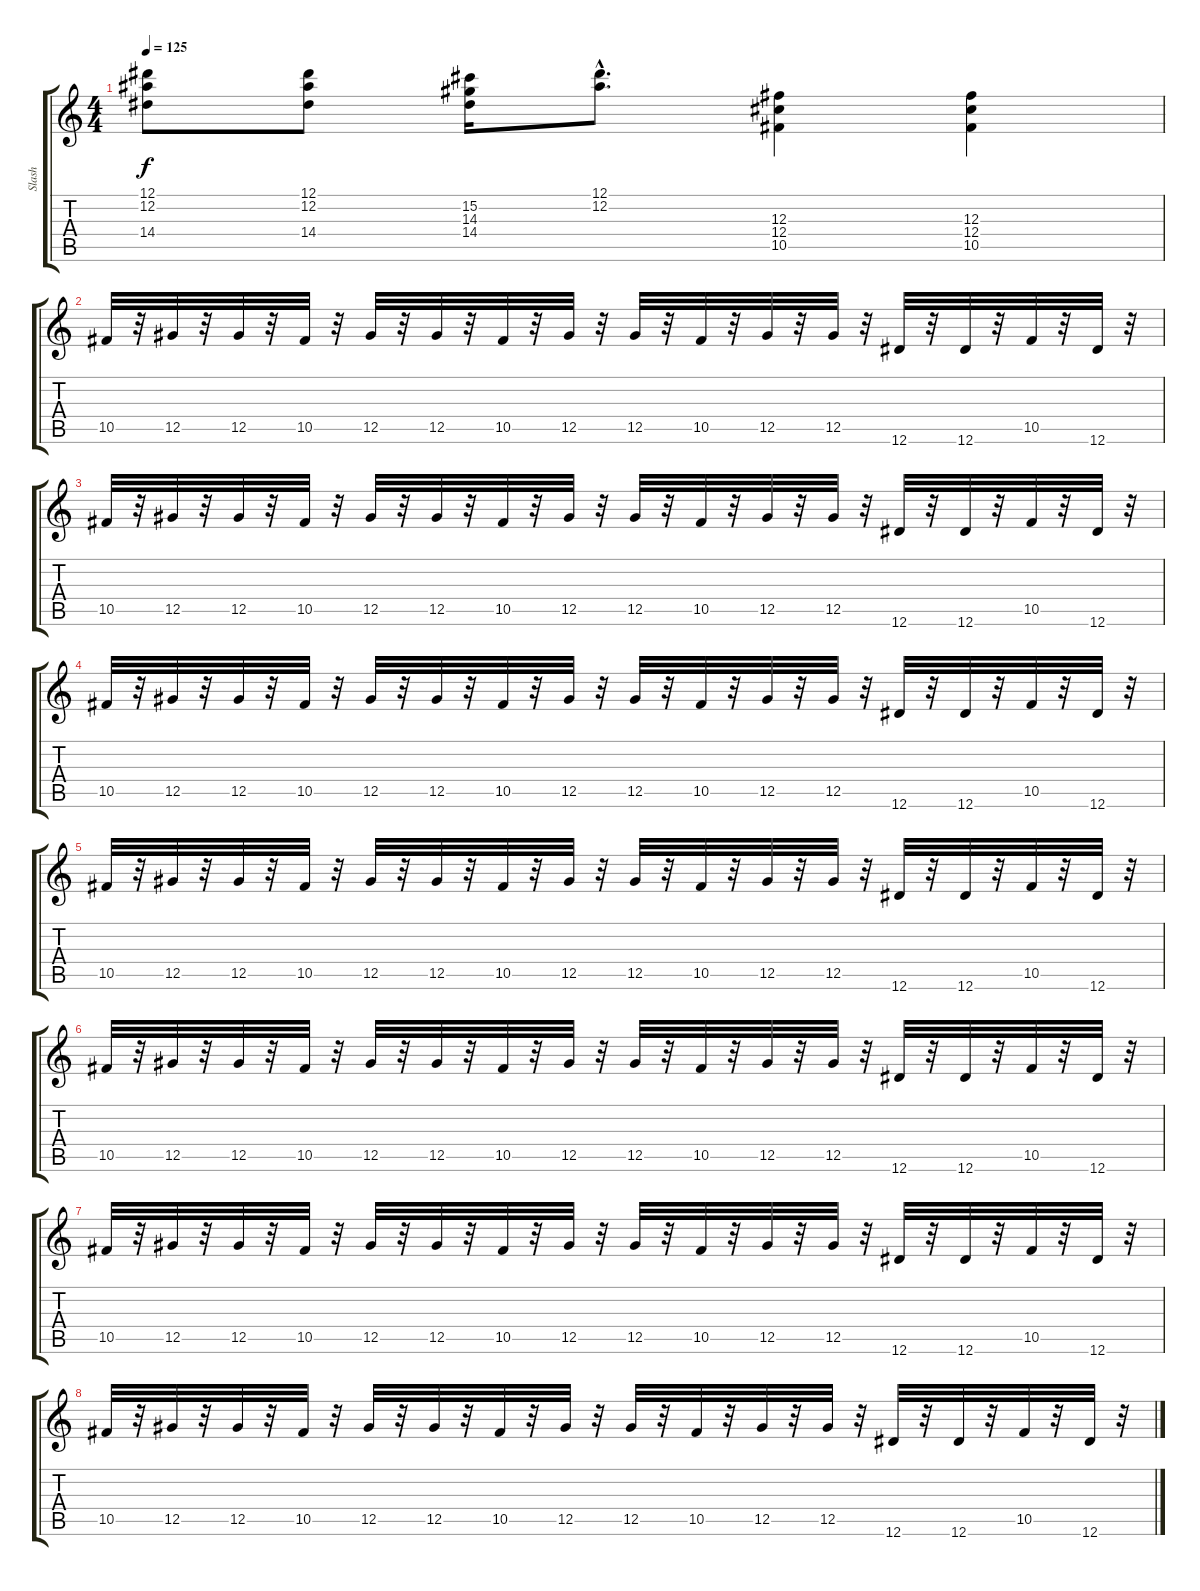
\track ("Slash" "Slash") {instrument overdrivenguitar}
\staff {score tabs}
\tuning (Eb4 Bb3 Gb3 Db3 Ab2 Eb2) {hide}
\ts (4 4)
\tempo 125
\clef g2
\ks c
(12.1{t} 12.2{t} 14.4{t}).8{dy f} (12.1 12.2 14.4).8 (15.2 14.3 14.4).16 (12.1{hac} 12.2{hac}).8{d} (12.3 12.4 10.5).4 (12.3 12.4 10.5).4 |
10.5.32 r.32 12.5.32 r.32 12.5.32 r.32 10.5.32 r.32 12.5.32 r.32 12.5.32 r.32 10.5.32 r.32 12.5.32 r.32 12.5.32 r.32 10.5.32 r.32 12.5.32 r.32 12.5.32 r.32 12.6.32 r.32 12.6.32 r.32 10.5.32 r.32 12.6.32 r.32 |
10.5.32 r.32 12.5.32 r.32 12.5.32 r.32 10.5.32 r.32 12.5.32 r.32 12.5.32 r.32 10.5.32 r.32 12.5.32 r.32 12.5.32 r.32 10.5.32 r.32 12.5.32 r.32 12.5.32 r.32 12.6.32 r.32 12.6.32 r.32 10.5.32 r.32 12.6.32 r.32 |
10.5.32 r.32 12.5.32 r.32 12.5.32 r.32 10.5.32 r.32 12.5.32 r.32 12.5.32 r.32 10.5.32 r.32 12.5.32 r.32 12.5.32 r.32 10.5.32 r.32 12.5.32 r.32 12.5.32 r.32 12.6.32 r.32 12.6.32 r.32 10.5.32 r.32 12.6.32 r.32 |
10.5.32 r.32 12.5.32 r.32 12.5.32 r.32 10.5.32 r.32 12.5.32 r.32 12.5.32 r.32 10.5.32 r.32 12.5.32 r.32 12.5.32 r.32 10.5.32 r.32 12.5.32 r.32 12.5.32 r.32 12.6.32 r.32 12.6.32 r.32 10.5.32 r.32 12.6.32 r.32 |
10.5.32 r.32 12.5.32 r.32 12.5.32 r.32 10.5.32 r.32 12.5.32 r.32 12.5.32 r.32 10.5.32 r.32 12.5.32 r.32 12.5.32 r.32 10.5.32 r.32 12.5.32 r.32 12.5.32 r.32 12.6.32 r.32 12.6.32 r.32 10.5.32 r.32 12.6.32 r.32 |
10.5.32 r.32 12.5.32 r.32 12.5.32 r.32 10.5.32 r.32 12.5.32 r.32 12.5.32 r.32 10.5.32 r.32 12.5.32 r.32 12.5.32 r.32 10.5.32 r.32 12.5.32 r.32 12.5.32 r.32 12.6.32 r.32 12.6.32 r.32 10.5.32 r.32 12.6.32 r.32 |
10.5.32 r.32 12.5.32 r.32 12.5.32 r.32 10.5.32 r.32 12.5.32 r.32 12.5.32 r.32 10.5.32 r.32 12.5.32 r.32 12.5.32 r.32 10.5.32 r.32 12.5.32 r.32 12.5.32 r.32 12.6.32 r.32 12.6.32 r.32 10.5.32 r.32 12.6.32 r.32
